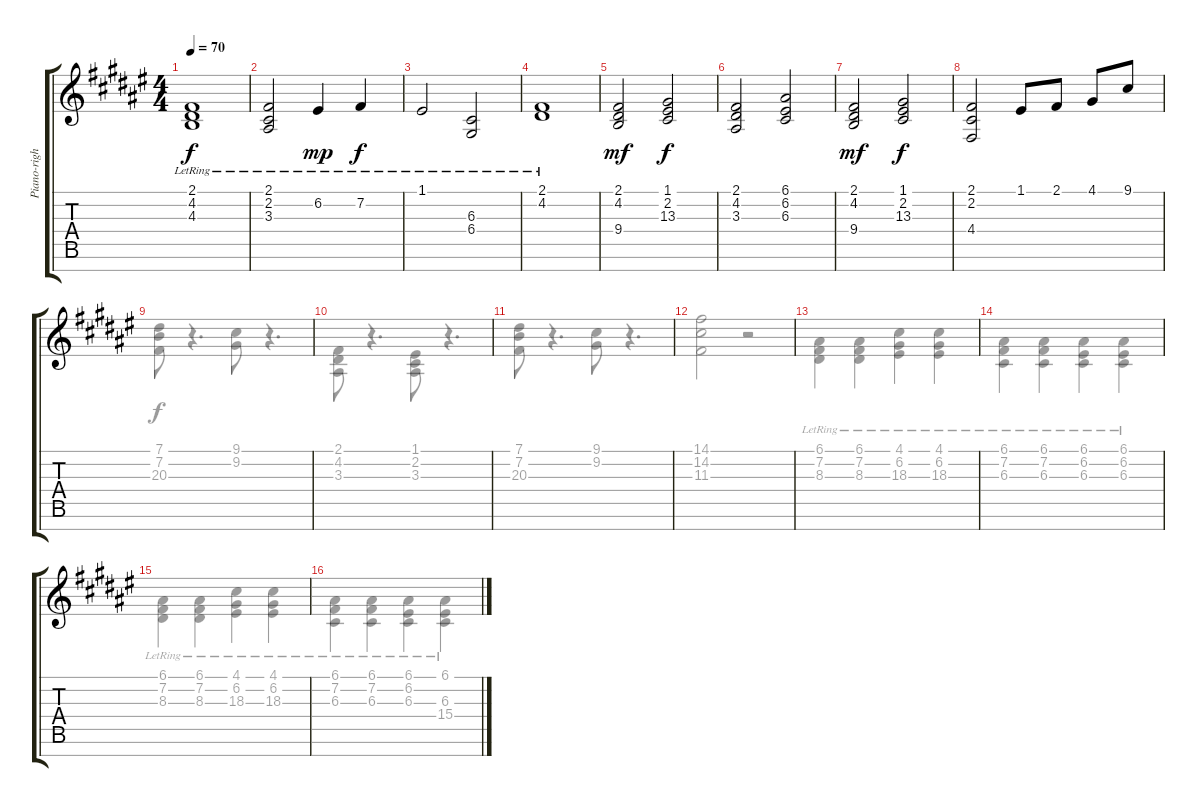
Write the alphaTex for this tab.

\track ("Piano-right" "Piano-righ") {instrument acousticgrandpiano}
\staff {score tabs}
\tuning (E4 B3 G3 D3 A2 E2 B1) {hide}
\voice
\ts (4 4)
\tempo 70
\clef g2
\ks f#
(2.1{lr} 4.2{lr} 4.3{lr}).1{dy f} |
(2.1{lr} 2.2{lr} 3.3{lr}).2 6.2{lr}.4{dy mp} 7.2{lr}.4{dy f} |
1.1{lr}.2 (6.3{lr} 6.4).2 |
(2.1{lr} 4.2{lr}).1 |
(2.1 4.2 9.4).2{dy mf} (1.1 2.2 13.3).2{dy f} |
(2.1 4.2 3.3).2 (6.1 6.2 6.3).2 |
(2.1 4.2 9.4).2{dy mf} (1.1 2.2 13.3).2{dy f} |
(2.1 2.2 4.4).2 1.1.8 2.1.8 4.1.8 9.1.8 |
|
|
|
|
|
|
|
\voice
\clef g2
\ottava regular
\simile none
\ks f#
|
|
|
|
|
|
|
|
(7.1 7.2 20.3).8 r.4{d} (9.1 9.2).8 r.4{d} |
(2.1 4.2 3.3).8 r.4{d} (1.1 2.2 3.3).8 r.4{d} |
(7.1 7.2 20.3).8 r.4{d} (9.1 9.2).8 r.4{d} |
(14.1 14.2 11.3).2 r.2 |
(6.1{lr} 7.2{lr} 8.3).4 (6.1{lr} 7.2{lr} 8.3{lr}).4 (4.1{lr} 6.2{lr} 18.3{lr}).4 (4.1{lr} 6.2{lr} 18.3{lr}).4 |
(6.1{lr} 7.2{lr} 6.3{lr}).4 (6.1{lr} 7.2{lr} 6.3{lr}).4 (6.1{lr} 6.2{lr} 6.3{lr}).4 (6.1{lr} 6.2{lr} 6.3{lr}).4 |
(6.1{lr} 7.2{lr} 8.3{lr}).4 (6.1{lr} 7.2{lr} 8.3{lr}).4 (4.1{lr} 6.2{lr} 18.3{lr}).4 (4.1{lr} 6.2{lr} 18.3{lr}).4 |
(6.1{lr} 7.2{lr} 6.3{lr}).4 (6.1{lr} 7.2{lr} 6.3{lr}).4 (6.1{lr} 6.2{lr} 6.3{lr}).4 (6.1{lr} 6.3{lr} 15.4{lr}).4
